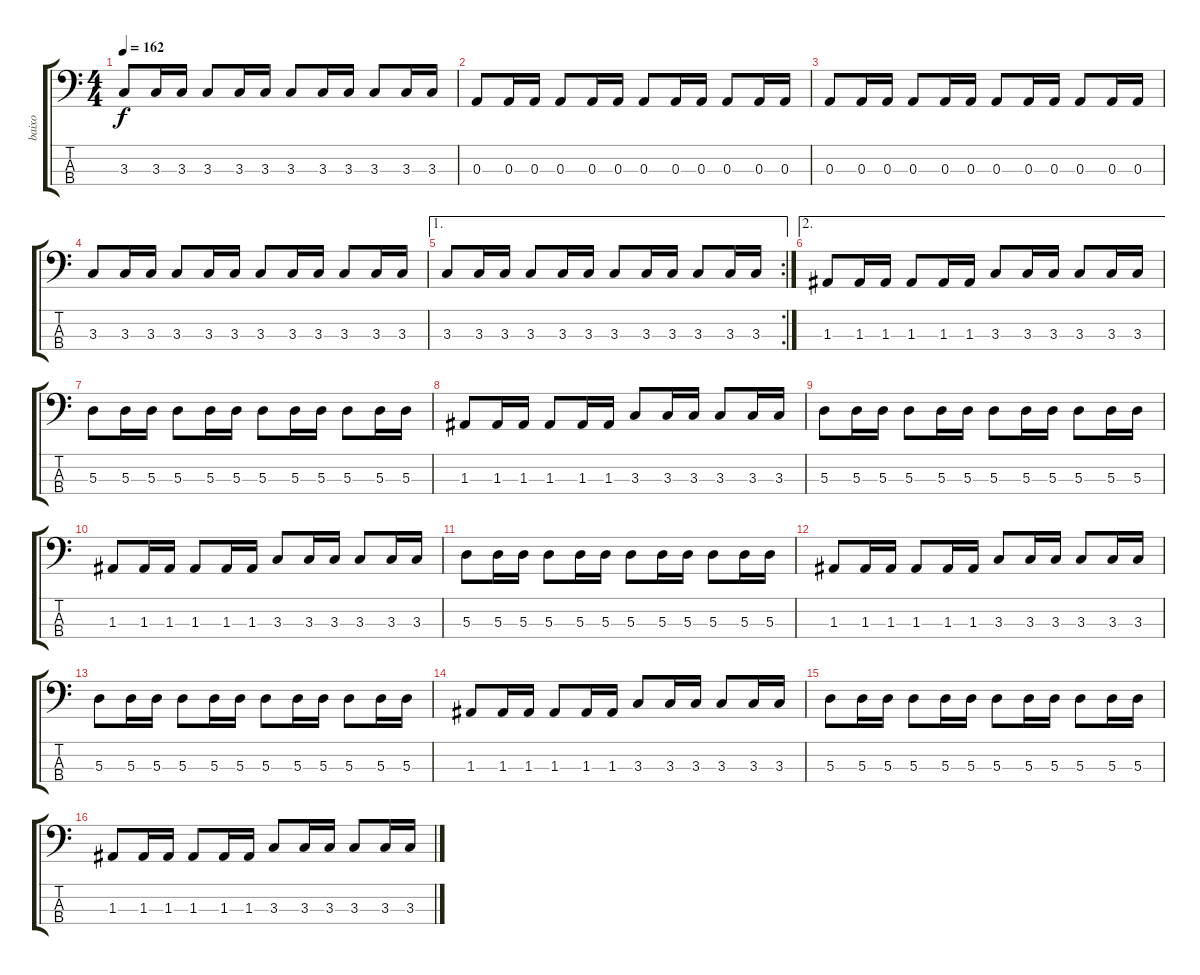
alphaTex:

\track ("baixo" "baixo") {instrument electricbassfinger}
\staff {score tabs}
\tuning (G2 D2 A1 E1) {hide}
\ts (4 4)
\tempo 162
\clef f4
\ks c
3.3.8{dy f} 3.3.16 3.3.16 3.3.8 3.3.16 3.3.16 3.3.8 3.3.16 3.3.16 3.3.8 3.3.16 3.3.16 |
0.3.8 0.3.16 0.3.16 0.3.8 0.3.16 0.3.16 0.3.8 0.3.16 0.3.16 0.3.8 0.3.16 0.3.16 |
0.3.8 0.3.16 0.3.16 0.3.8 0.3.16 0.3.16 0.3.8 0.3.16 0.3.16 0.3.8 0.3.16 0.3.16 |
3.3.8 3.3.16 3.3.16 3.3.8 3.3.16 3.3.16 3.3.8 3.3.16 3.3.16 3.3.8 3.3.16 3.3.16 |
\ae 1
\rc 2
3.3.8 3.3.16 3.3.16 3.3.8 3.3.16 3.3.16 3.3.8 3.3.16 3.3.16 3.3.8 3.3.16 3.3.16 |
\ae 2
1.3.8 1.3.16 1.3.16 1.3.8 1.3.16 1.3.16 3.3.8 3.3.16 3.3.16 3.3.8 3.3.16 3.3.16 |
5.3.8 5.3.16 5.3.16 5.3.8 5.3.16 5.3.16 5.3.8 5.3.16 5.3.16 5.3.8 5.3.16 5.3.16 |
1.3.8 1.3.16 1.3.16 1.3.8 1.3.16 1.3.16 3.3.8 3.3.16 3.3.16 3.3.8 3.3.16 3.3.16 |
5.3.8 5.3.16 5.3.16 5.3.8 5.3.16 5.3.16 5.3.8 5.3.16 5.3.16 5.3.8 5.3.16 5.3.16 |
1.3.8 1.3.16 1.3.16 1.3.8 1.3.16 1.3.16 3.3.8 3.3.16 3.3.16 3.3.8 3.3.16 3.3.16 |
5.3.8 5.3.16 5.3.16 5.3.8 5.3.16 5.3.16 5.3.8 5.3.16 5.3.16 5.3.8 5.3.16 5.3.16 |
1.3.8 1.3.16 1.3.16 1.3.8 1.3.16 1.3.16 3.3.8 3.3.16 3.3.16 3.3.8 3.3.16 3.3.16 |
5.3.8 5.3.16 5.3.16 5.3.8 5.3.16 5.3.16 5.3.8 5.3.16 5.3.16 5.3.8 5.3.16 5.3.16 |
1.3.8 1.3.16 1.3.16 1.3.8 1.3.16 1.3.16 3.3.8 3.3.16 3.3.16 3.3.8 3.3.16 3.3.16 |
5.3.8 5.3.16 5.3.16 5.3.8 5.3.16 5.3.16 5.3.8 5.3.16 5.3.16 5.3.8 5.3.16 5.3.16 |
1.3.8 1.3.16 1.3.16 1.3.8 1.3.16 1.3.16 3.3.8 3.3.16 3.3.16 3.3.8 3.3.16 3.3.16
